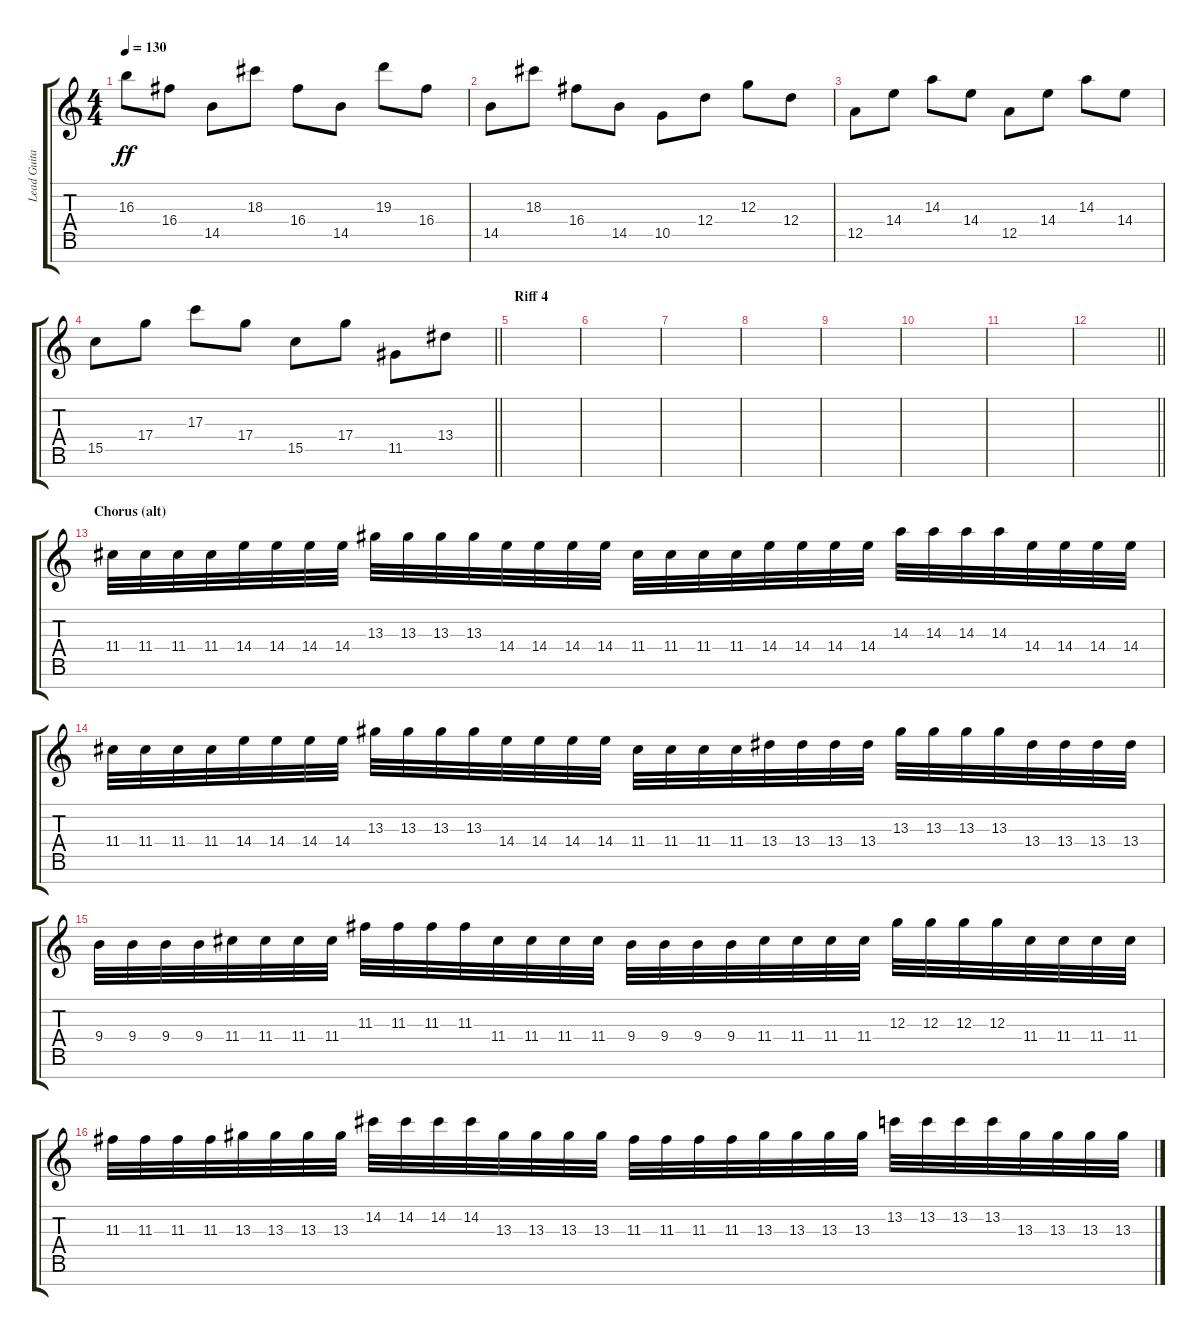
\track ("Lead Guitar" "Lead Guita") {instrument distortionguitar}
\staff {score tabs}
\tuning (E4 B3 G3 D3 A2 E2 B1) {hide}
\ts (4 4)
\tempo 130
\clef g2
\ks c
16.3.8{dy ff} 16.4.8 14.5.8 18.3.8 16.4.8 14.5.8 19.3.8 16.4.8 |
14.5.8 18.3.8 16.4.8 14.5.8 10.5.8 12.4.8 12.3.8 12.4.8 |
12.5.8 14.4.8 14.3.8 14.4.8 12.5.8 14.4.8 14.3.8 14.4.8 |
\barLineRight lightlight
15.5.8 17.4.8 17.3.8 17.4.8 15.5.8 17.4.8 11.5.8 13.4.8 |
\section ("" "Riff 4")
|
|
|
|
|
|
|
\barLineRight lightlight
|
\section ("" "Chorus (alt)")
11.4.32 11.4.32 11.4.32 11.4.32 14.4.32 14.4.32 14.4.32 14.4.32 13.3.32 13.3.32 13.3.32 13.3.32 14.4.32 14.4.32 14.4.32 14.4.32 11.4.32 11.4.32 11.4.32 11.4.32 14.4.32 14.4.32 14.4.32 14.4.32 14.3.32 14.3.32 14.3.32 14.3.32 14.4.32 14.4.32 14.4.32 14.4.32 |
11.4.32 11.4.32 11.4.32 11.4.32 14.4.32 14.4.32 14.4.32 14.4.32 13.3.32 13.3.32 13.3.32 13.3.32 14.4.32 14.4.32 14.4.32 14.4.32 11.4.32 11.4.32 11.4.32 11.4.32 13.4.32 13.4.32 13.4.32 13.4.32 13.3.32 13.3.32 13.3.32 13.3.32 13.4.32 13.4.32 13.4.32 13.4.32 |
9.4.32 9.4.32 9.4.32 9.4.32 11.4.32 11.4.32 11.4.32 11.4.32 11.3.32 11.3.32 11.3.32 11.3.32 11.4.32 11.4.32 11.4.32 11.4.32 9.4.32 9.4.32 9.4.32 9.4.32 11.4.32 11.4.32 11.4.32 11.4.32 12.3.32 12.3.32 12.3.32 12.3.32 11.4.32 11.4.32 11.4.32 11.4.32 |
11.3.32 11.3.32 11.3.32 11.3.32 13.3.32 13.3.32 13.3.32 13.3.32 14.2.32 14.2.32 14.2.32 14.2.32 13.3.32 13.3.32 13.3.32 13.3.32 11.3.32 11.3.32 11.3.32 11.3.32 13.3.32 13.3.32 13.3.32 13.3.32 13.2.32 13.2.32 13.2.32 13.2.32 13.3.32 13.3.32 13.3.32 13.3.32
